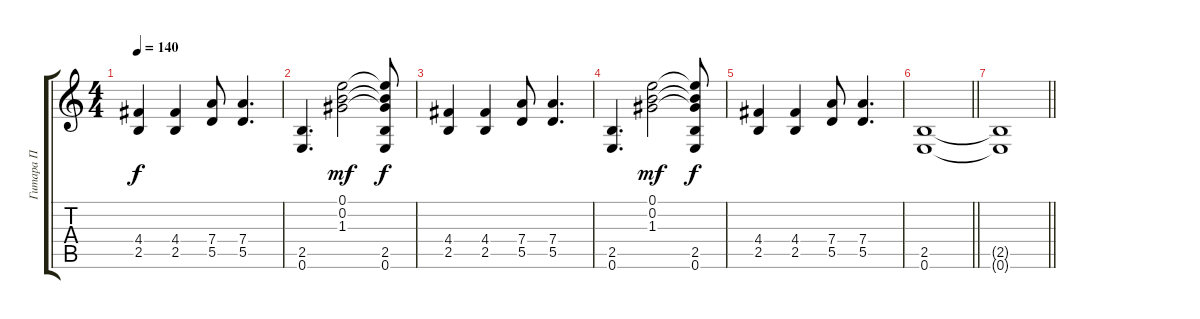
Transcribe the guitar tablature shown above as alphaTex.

\track ("Гитара П" "Гитара П") {instrument overdrivenguitar}
\staff {score tabs}
\tuning (E4 B3 G3 D3 A2 E2) {hide}
\ts (4 4)
\tempo 140
\clef g2
\ks c
(4.4 2.5).4{dy f} (4.4 2.5).4 (7.4 5.5).8 (7.4 5.5).4{d} |
(2.5 0.6).4{d} (0.1 0.2 1.3).2{dy mf} (0.1{t} 0.2{t} 1.3{t} 2.5 0.6).8{dy f} |
(4.4 2.5).4 (4.4 2.5).4 (7.4 5.5).8 (7.4 5.5).4{d} |
(2.5 0.6).4{d} (0.1 0.2 1.3).2{dy mf} (0.1{t} 0.2{t} 1.3{t} 2.5 0.6).8{dy f} |
(4.4 2.5).4 (4.4 2.5).4 (7.4 5.5).8 (7.4 5.5).4{d} |
\barLineRight lightlight
(2.5 0.6).1{volume 0} |
\barLineRight lightlight
(2.5{t} 0.6{t}).1
